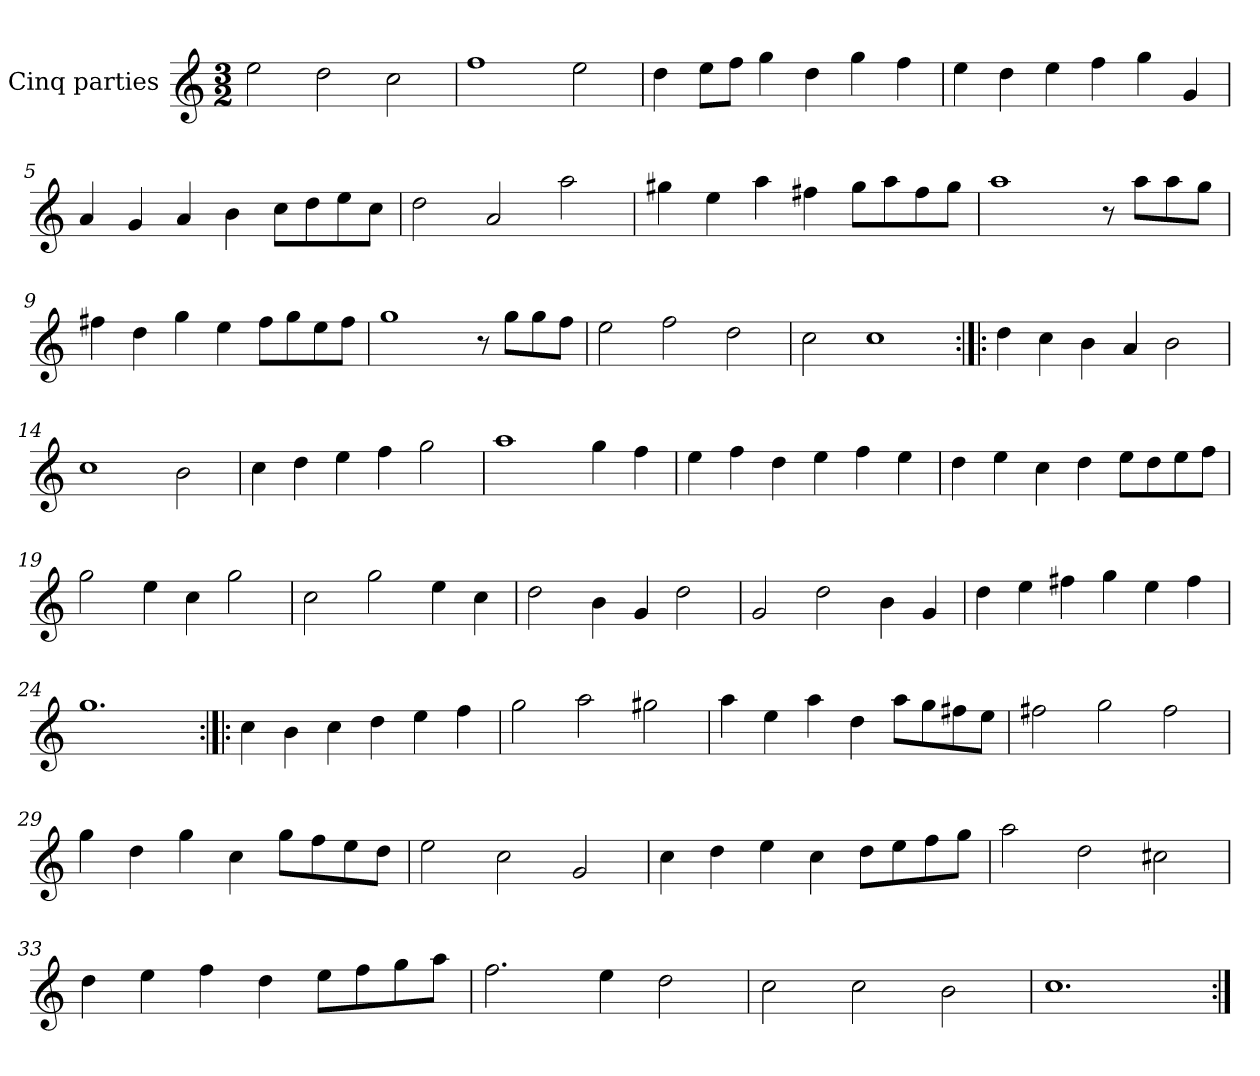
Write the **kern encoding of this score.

**kern
*part1
*staff1
*I"Cinq parties
*clefG2
*k[]
*M3/2
*MM180
=1
2ee\
2dd\
2cc\
=2
1ff
2ee\
=3
4dd\
8ee\L
8ff\J
4gg\
4dd\
4gg\
4ff\
=4
4ee\
4dd\
4ee\
4ff\
4gg\
4g/
=5
4a/
4g/
4a/
4b\
8cc\L
8dd\
8ee\
8cc\J
=6
2dd\
2a/
2aa\
=7
4gg#X\
4ee\
4aa\
4ff#X\
8gg#\L
8aa\
8ff#\
8gg#\J
=8
1aa
8r
8aa\L
8aa\
8gg\J
=9
4ff#X\
4dd\
4gg\
4ee\
8ff#\L
8gg\
8ee\
8ff#\J
=10
1gg
8r
8gg\L
8gg\
8ff\J
=11
2ee\
2ff\
2dd\
=12
2cc\
1cc
=13:|!|:
4dd\
4cc\
4b\
4a/
2b\
=14
1cc
2b\
=15
4cc\
4dd\
4ee\
4ff\
2gg\
=16
1aa
4gg\
4ff\
=17
4ee\
4ff\
4dd\
4ee\
4ff\
4ee\
=18
4dd\
4ee\
4cc\
4dd\
8ee\L
8dd\
8ee\
8ff\J
=19
2gg\
4ee\
4cc\
2gg\
=20
2cc\
2gg\
4ee\
4cc\
=21
2dd\
4b\
4g/
2dd\
=22
2g/
2dd\
4b\
4g/
=23
4dd\
4ee\
4ff#X\
4gg\
4ee\
4ff#\
=24
1.gg
=25:|!|:
4cc\
4b\
4cc\
4dd\
4ee\
4ff\
=26
2gg\
2aa\
2gg#X\
=27
4aa\
4ee\
4aa\
4dd\
8aa\L
8gg\
8ff#X\
8ee\J
=28
2ff#X\
2gg\
2ff#\
=29
4gg\
4dd\
4gg\
4cc\
8gg\L
8ff\
8ee\
8dd\J
=30
2ee\
2cc\
2g/
=31
4cc\
4dd\
4ee\
4cc\
8dd\L
8ee\
8ff\
8gg\J
=32
2aa\
2dd\
2cc#X\
=33
4dd\
4ee\
4ff\
4dd\
8ee\L
8ff\
8gg\
8aa\J
=34
2.ff\
4ee\
2dd\
=35
2cc\
2cc\
2b\
=36
1.cc
=:|!
*-
